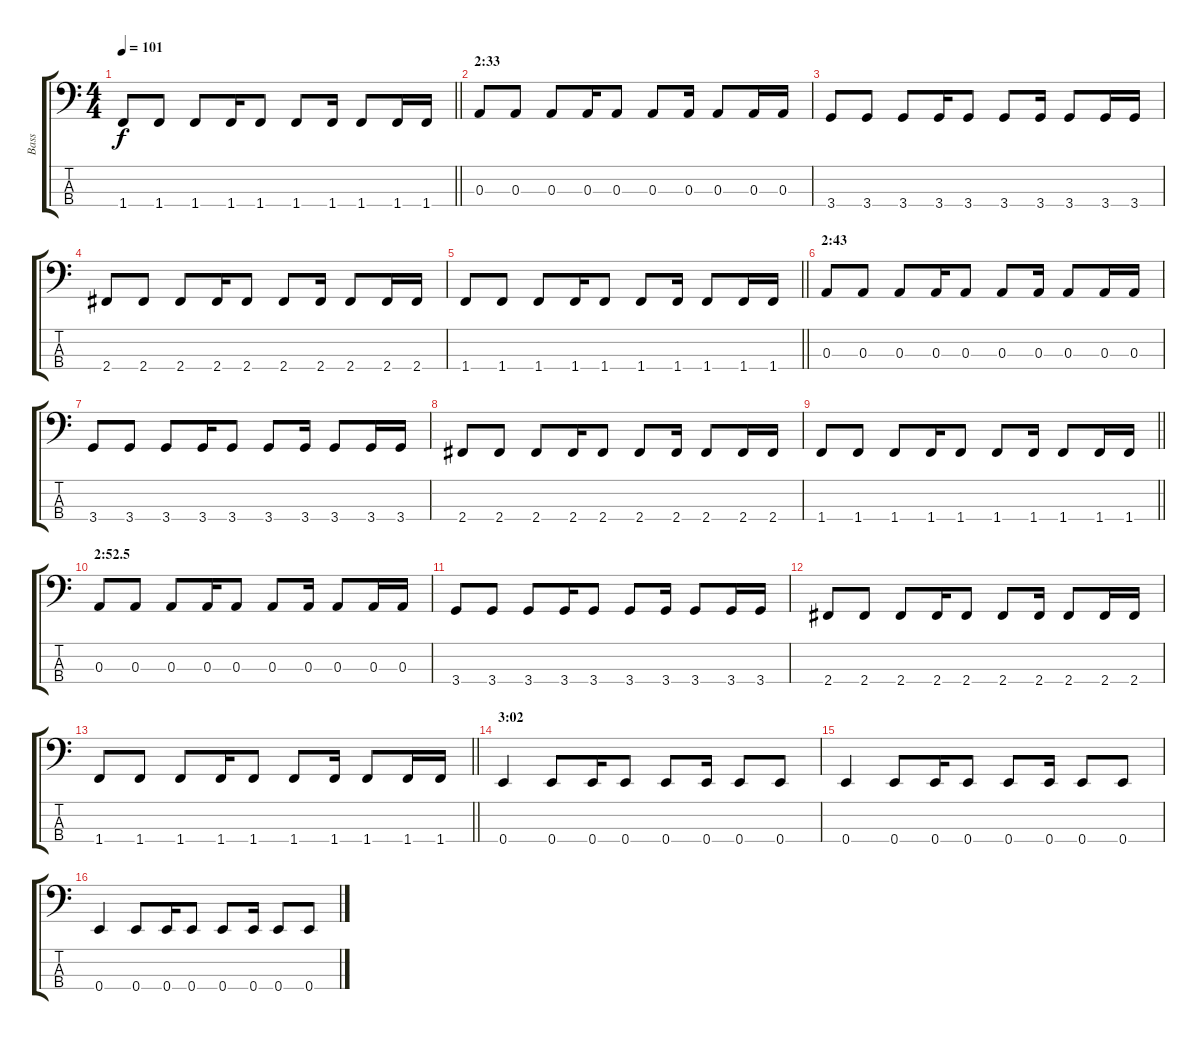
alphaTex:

\track ("Bass" "Bass") {instrument electricbassfinger}
\staff {score tabs}
\tuning (G2 D2 A1 E1) {hide}
\ts (4 4)
\tempo 101
\clef f4
\barLineRight lightlight
\ks c
1.4.8{dy f} 1.4.8 1.4.8 1.4.16 1.4.8 1.4.8 1.4.16 1.4.8 1.4.16 1.4.16 |
\section ("" "2:33")
0.3.8 0.3.8 0.3.8 0.3.16 0.3.8 0.3.8 0.3.16 0.3.8 0.3.16 0.3.16 |
3.4.8 3.4.8 3.4.8 3.4.16 3.4.8 3.4.8 3.4.16 3.4.8 3.4.16 3.4.16 |
2.4.8 2.4.8 2.4.8 2.4.16 2.4.8 2.4.8 2.4.16 2.4.8 2.4.16 2.4.16 |
\barLineRight lightlight
1.4.8 1.4.8 1.4.8 1.4.16 1.4.8 1.4.8 1.4.16 1.4.8 1.4.16 1.4.16 |
\section ("" "2:43")
0.3.8 0.3.8 0.3.8 0.3.16 0.3.8 0.3.8 0.3.16 0.3.8 0.3.16 0.3.16 |
3.4.8 3.4.8 3.4.8 3.4.16 3.4.8 3.4.8 3.4.16 3.4.8 3.4.16 3.4.16 |
2.4.8 2.4.8 2.4.8 2.4.16 2.4.8 2.4.8 2.4.16 2.4.8 2.4.16 2.4.16 |
\barLineRight lightlight
1.4.8 1.4.8 1.4.8 1.4.16 1.4.8 1.4.8 1.4.16 1.4.8 1.4.16 1.4.16 |
\section ("" "2:52.5")
0.3.8 0.3.8 0.3.8 0.3.16 0.3.8 0.3.8 0.3.16 0.3.8 0.3.16 0.3.16 |
3.4.8 3.4.8 3.4.8 3.4.16 3.4.8 3.4.8 3.4.16 3.4.8 3.4.16 3.4.16 |
2.4.8 2.4.8 2.4.8 2.4.16 2.4.8 2.4.8 2.4.16 2.4.8 2.4.16 2.4.16 |
\barLineRight lightlight
1.4.8 1.4.8 1.4.8 1.4.16 1.4.8 1.4.8 1.4.16 1.4.8 1.4.16 1.4.16 |
\section ("" "3:02")
0.4.4 0.4.8 0.4.16 0.4.8 0.4.8 0.4.16 0.4.8 0.4.8 |
0.4.4 0.4.8 0.4.16 0.4.8 0.4.8 0.4.16 0.4.8 0.4.8 |
0.4.4 0.4.8 0.4.16 0.4.8 0.4.8 0.4.16 0.4.8 0.4.8
